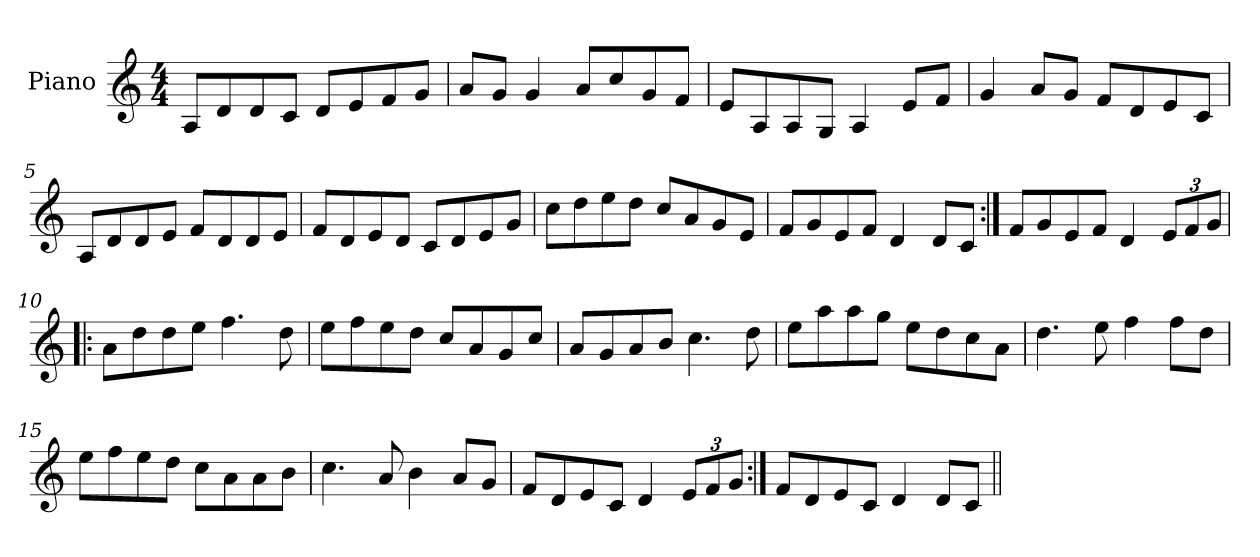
**kern
*part1
*staff1
*I"Piano
*I'Pno
*clefG2
*k[]
*M4/4
=1
8A/L
8d/
8d/
8c/J
8d/L
8e/
8f/
8g/J
=2
8a/L
8g/J
4g/
8a/L
8cc/
8g/
8f/J
=3
8e/L
8A/
8A/
8G/J
4A/
8e/L
8f/J
=4
4g/
8a/L
8g/J
8f/L
8d/
8e/
8c/J
!!LO:LB:g=z
=5
8A/L
8d/
8d/
8e/J
8f/L
8d/
8d/
8e/J
=6
8f/L
8d/
8e/
8d/J
8c/L
8d/
8e/
8g/J
=7
8cc\L
8dd\
8ee\
8dd\J
8cc/L
8a/
8g/
8e/J
=8
8f/L
8g/
8e/
8f/J
4d/
8d/L
8c/J
!!LO:LB:g=z
=9:|!
8f/L
8g/
8e/
8f/J
4d/
12e/L
12f/
12g/J
=10!|:
8a\L
8dd\
8dd\
8ee\J
4.ff\
8dd\
=11
8ee\L
8ff\
8ee\
8dd\J
8cc/L
8a/
8g/
8cc/J
=12
8a/L
8g/
8a/
8b/J
4.cc\
8dd\
!!LO:LB:g=z
=13
8ee\L
8aa\
8aa\
8gg\J
8ee\L
8dd\
8cc\
8a\J
=14
4.dd\
8ee\
4ff\
8ff\L
8dd\J
=15
8ee\L
8ff\
8ee\
8dd\J
8cc\L
8a\
8a\
8b\J
=16
4.cc\
8a/
4b\
8a/L
8g/J
!!LO:LB:g=z
=17
8f/L
8d/
8e/
8c/J
4d/
12e/L
12f/
12g/J
=18:|!
8f/L
8d/
8e/
8c/J
4d/
8d/L
8c/J
=||
*-
